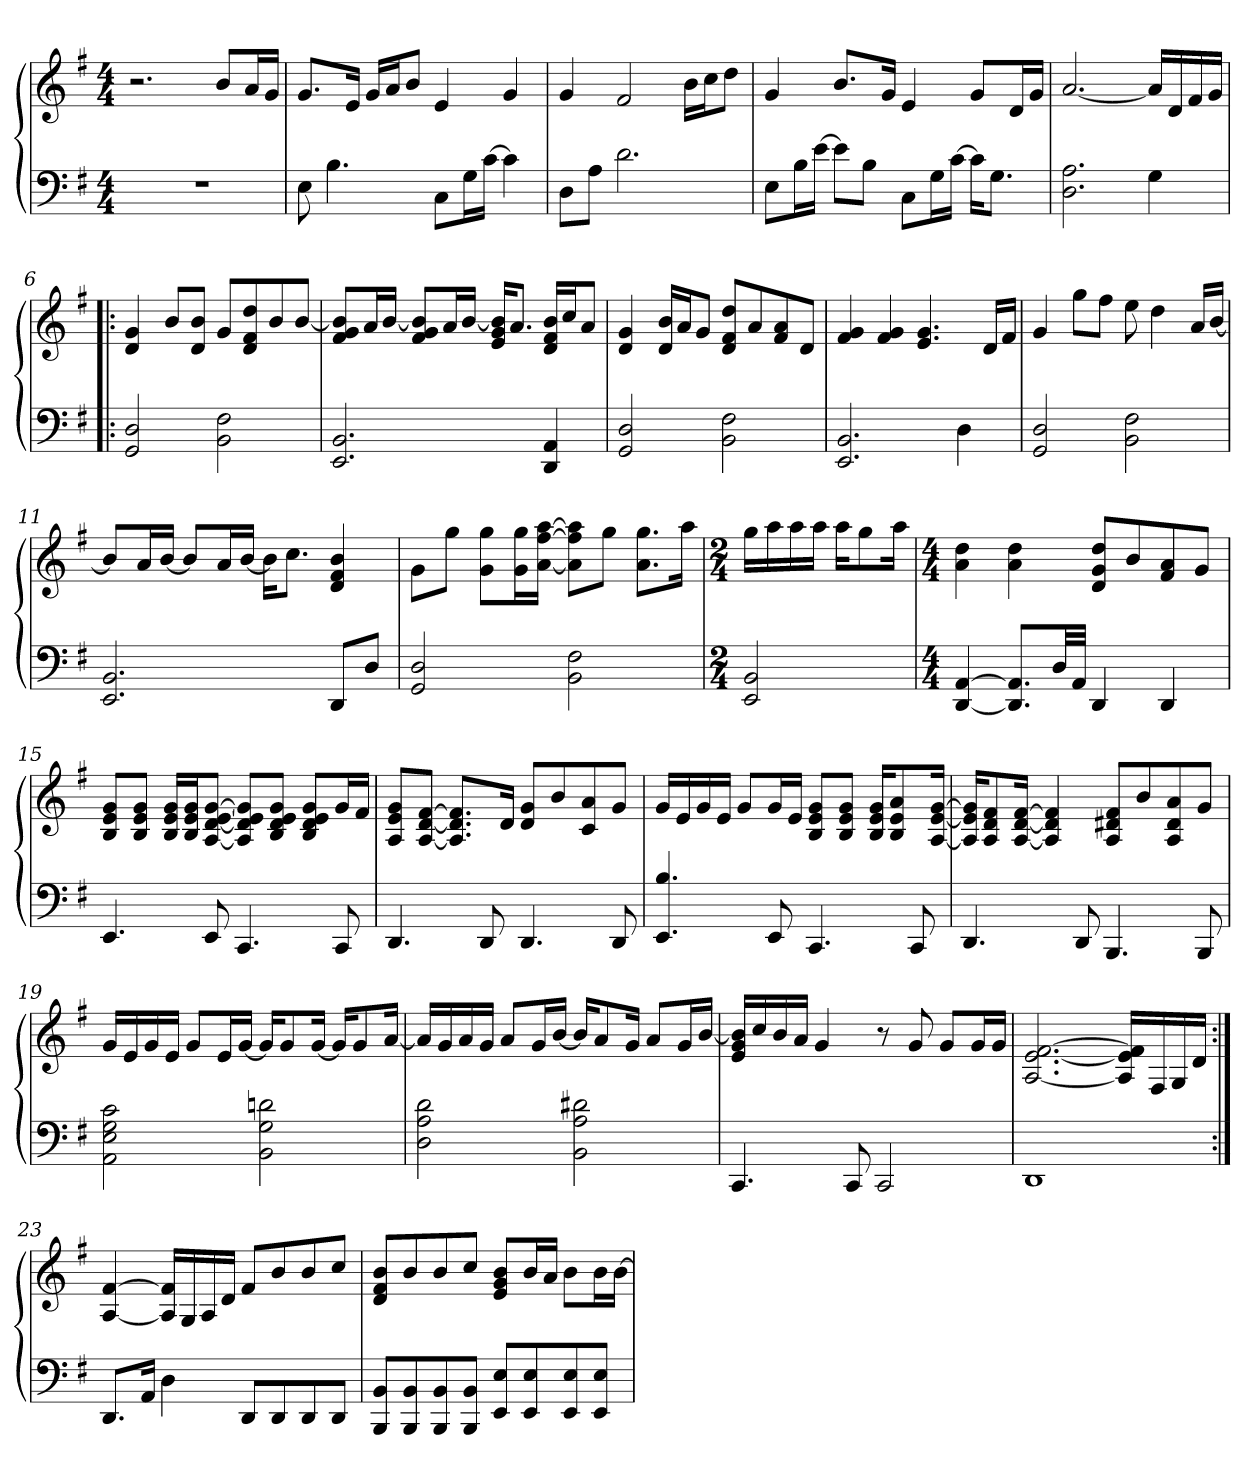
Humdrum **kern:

**kern	**kern
*part1	*part1
*staff2	*staff1
*clefF4	*clefG2
*k[f#]	*k[f#]
*M4/4	*M4/4
=1	=1
1r	2.r
.	8b/L
.	16a/L
.	16g/JJ
=2	=2
8E\	8.g/L
4.B\	.
.	16e/Jk
.	16g/LL
.	16a/J
.	8b/J
8C\L	4e/
16G\L	.
[16c\JJ	.
4c\]	4g/
=3	=3
8D\L	4g/
8A\J	.
2.d\	2f#/
.	16b\LL
.	16cc\J
.	8dd\J
=4	=4
8E\L	4g/
16B\L	.
[16e\JJ	.
8e\L]	8.b/L
8B\J	.
.	16g/Jk
8C\L	4e/
16G\L	.
[16c\JJ	.
16c\KL]	8g/L
8.G\J	.
.	16d/L
.	16g/JJ
=5	=5
2.D\ 2.A\	[2.a/
4G\	16a/LL]
.	16d/
.	16f#/
.	16g/JJ
!!LO:LB:g=z
=6!|:	=6!|:
2GG/ 2D/	4d/ 4g/
.	8b/L
.	8d/ 8b/J
2BB\ 2F#\	8g/L
.	8d/ 8f#/ 8dd/
.	8b/
.	[8b/J
=7	=7
2.EE/ 2.BB/	8f#/ 8g/ 8b]/L
.	16a/L
.	[16b/JJ
.	8f#/ 8g/ 8b]/L
.	16a/L
.	[16b/JJ
.	16e/ 16g/ 16b]/KL
.	8.a/J
4DD/ 4AA/	16d/ 16f#/ 16b/LL
.	16cc/J
.	8a/J
=8	=8
2GG/ 2D/	4d/ 4g/
.	16d/ 16b/LL
.	16a/J
.	8g/J
2BB\ 2F#\	8d/ 8f#/ 8dd/L
.	8a/
.	8f#/ 8a/
.	8d/J
=9	=9
2.EE/ 2.BB/	4f#/ 4g/
.	4f#/ 4g/
.	4.e/ 4.g/
4D\	.
.	16d/LL
.	16f#/JJ
!!LO:LB:g=z
=10	=10
2GG/ 2D/	4g/
.	8gg\L
.	8ff#\J
2BB\ 2F#\	8ee\
.	4dd\
.	16a/LL
.	[16b/JJ
=11	=11
2.EE/ 2.BB/	8b/L]
.	16a/L
.	[16b/JJ
.	8b/L]
.	16a/L
.	[16b/JJ
.	16b\KL]
.	8.cc\J
8DD/L	4d/ 4f#/ 4b/
8D/J	.
=12	=12
2GG/ 2D/	8g\L
.	8gg\J
.	8g\ 8gg\L
.	16g\ 16gg\L
.	[16a\ [16ff#\ [16aa\JJ
2BB\ 2F#\	8a]\ 8ff#]\ 8aa]\L
.	8gg\J
.	8.a\ 8.gg\L
.	16aa\Jk
=13	=13
*M2/4	*M2/4
2EE/ 2BB/	16gg\LL
.	16aa\
.	16aa\
.	16aa\JJ
.	16aa\KL
.	8gg\
.	16aa\Jk
!!LO:LB:g=z
=14	=14
*M4/4	*M4/4
[4DD/ [4AA/	4a\ 4dd\
8.DD]/ 8.AA]/L	4a\ 4dd\
32D/LL	.
32AA/JJJ	.
4DD/	8d/ 8g/ 8dd/L
.	8b/
4DD/	8f#/ 8a/
.	8g/J
=15	=15
4.EE/	8B/ 8e/ 8g/L
.	8B/ 8e/ 8g/J
.	16B/ 16e/ 16g/LL
.	16B/ 16e/ 16g/J
8EE/	[8A/ [8d/ [8e/ [8g/J
4.CC/	8A]/ 8d]/ 8e]/ 8g]/L
.	8B/ 8d/ 8e/ 8g/J
.	8B/ 8d/ 8e/ 8g/L
8CC/	16g/L
.	16f#/JJ
=16	=16
4.DD/	8A/ 8e/ 8g/L
.	[8A/ [8d/ [8f#/J
.	8.A]/ 8.d]/ 8.f#]/L
8DD/	.
.	16d/Jk
4.DD/	8d/ 8g/L
.	8b/
.	8c/ 8a/
8DD/	8g/J
!!LO:LB:g=z
=17	=17
4.EE/ 4.B/	16g/LL
.	16e/
.	16g/
.	16e/JJ
.	8g/L
8EE/	16g/L
.	16e/JJ
4.CC/	8B/ 8e/ 8g/L
.	8B/ 8e/ 8g/J
.	16B/ 16e/ 16g/KL
.	8B/ 8e/ 8a/
8CC/	.
.	[16A/ [16e/ [16g/Jk
=18	=18
4.DD/	16A]/ 16e]/ 16g]/KL
.	8A/ 8d/ 8f#/
.	[16A/ [16d/ [16f#/Jk
.	4A]/ 4d]/ 4f#]/
8DD/	.
4.BBB/	8A/ 8d#X/ 8f#/L
.	8b/
.	8A/ 8d#/ 8a/
8BBB/	8g/J
=19	=19
2AA\ 2E\ 2G\ 2c\	16g/LL
.	16e/
.	16g/
.	16e/JJ
.	8g/L
.	16e/L
.	[16g/JJ
2BB\ 2G\ 2dn\	16g/KL]
.	8g/
.	[16g/Jk
.	16g/KL]
.	8g/
.	[16a/Jk
!!LO:PB:g=z
=20	=20
2D\ 2A\ 2d\	16a/LL]
.	16g/
.	16a/
.	16g/JJ
.	8a/L
.	16g/L
.	[16b/JJ
2BB\ 2A\ 2d#X\	16b/KL]
.	8a/
.	16g/Jk
.	8a/L
.	16g/L
.	[16b/JJ
=21	=21
4.CC/	16e/ 16g/ 16b]/LL
.	16cc/
.	16b/
.	16a/JJ
.	4g/
8CC/	.
2CC/	8r
.	8g/
.	8g/L
.	16g/L
.	16g/JJ
=22	=22
1DD	[2.A/ [2.e/ [2.f#/
.	16A]/ 16e]/ 16f#]/LL
.	16F#/
.	16G/
.	16d/JJ
!!LO:LB:g=z
=23:|!	=23:|!
8.DD/L	[4A/ [4f#/
16AA/Jk	.
4D\	16A]/ 16f#]/LL
.	16G/
.	16A/
.	16d/JJ
8DD/L	8f#/L
8DD/	8b/
8DD/	8b/
8DD/J	8cc/J
=24	=24
8BBB/ 8BB/L	8d/ 8f#/ 8b/L
8BBB/ 8BB/	8b/
8BBB/ 8BB/	8b/
8BBB/ 8BB/J	8cc/J
8EE/ 8E/L	8e/ 8g/ 8b/L
8EE/ 8E/	16b/L
.	16a/JJ
8EE/ 8E/	8b\L
8EE/ 8E/J	16b\L
.	[16b\JJ
=	=
*-	*-
